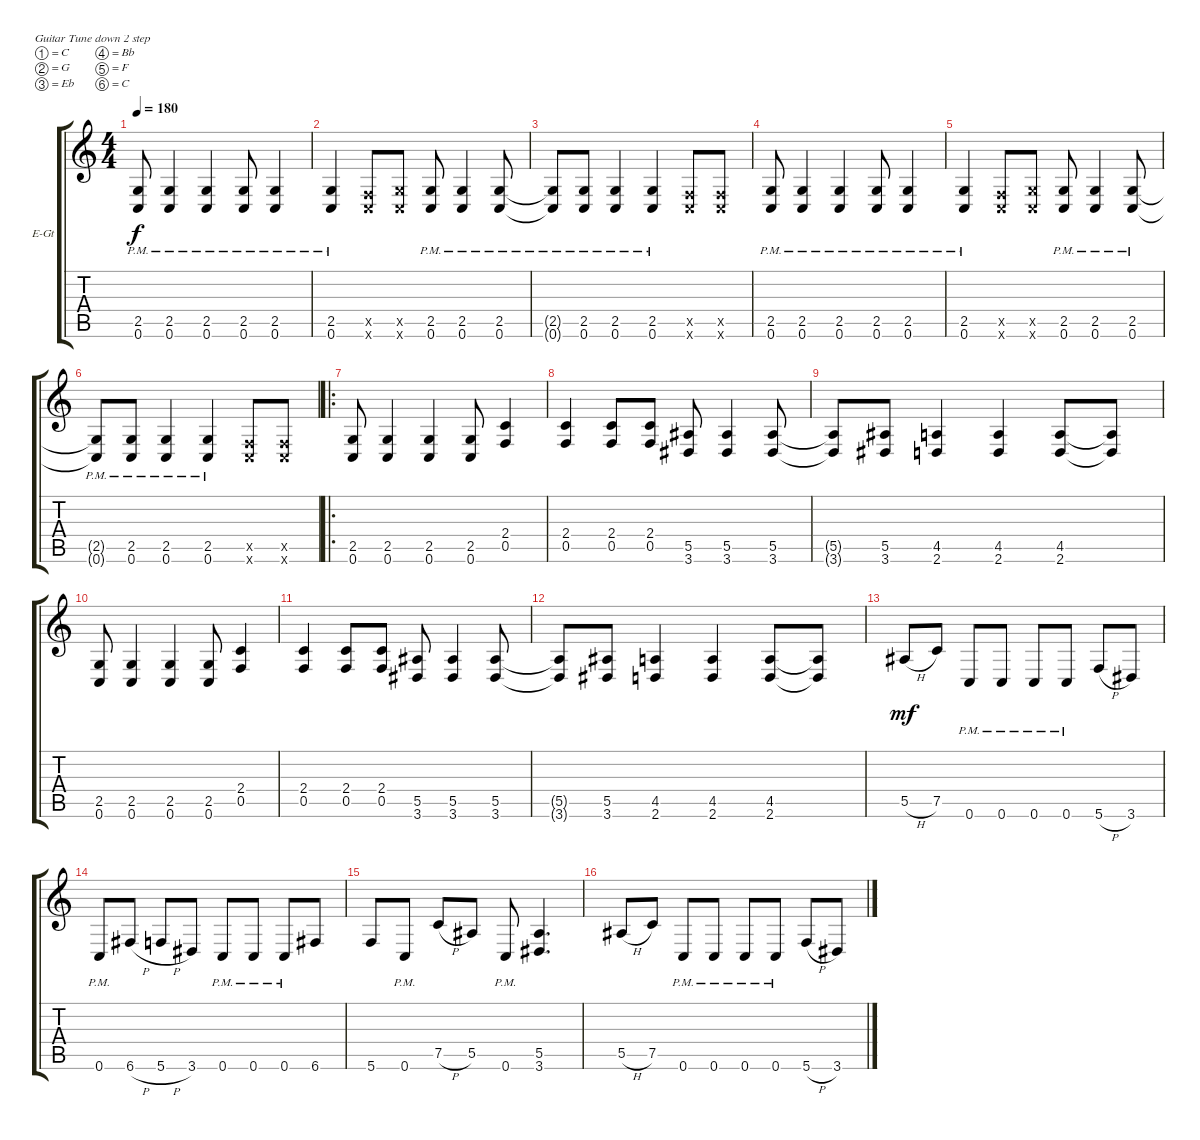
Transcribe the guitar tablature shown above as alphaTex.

\defaultSystemsLayout 4
\bracketExtendMode groupsimilarinstruments
\firstSystemTrackNameOrientation horizontal
\otherSystemsTrackNameOrientation horizontal
\track ("Rhythm" "E-Gt") {instrument distortionguitar}
\staff {score tabs}
\tuning (C4 G3 Eb3 Bb2 F2 C2)
\ts (4 4)
\tempo 180
\clef g2
\scale
0.333333
\ks c
(0.6{pm} 2.5{pm}).8{dy f} (2.5{pm} 0.6{pm}).4 (0.6{pm} 2.5{pm}).4 (0.6{pm} 2.5{pm}).8 (2.5{pm} 0.6{pm}).4 |
\scale
0.333333 (0.6{pm} 2.5{pm}).4 (0.6{x} 0.5{x}).8 (0.6{x} 2.5{x}).8 (0.6{pm} 2.5{pm}).8 (2.5{pm} 0.6{pm}).4 (0.6{pm} 2.5{pm}).8 |
\scale
0.333333 (2.5{pm t} 0.6{pm t}).8 (0.6{pm} 2.5{pm}).8 (0.6{pm} 2.5{pm}).4 (0.6{pm} 2.5{pm}).4 (0.5{x} 0.6{x}).8 (0.6{x} 0.5{x}).8 |
\scale
0.333333 (0.6{pm} 2.5{pm}).8 (2.5{pm} 0.6{pm}).4 (0.6{pm} 2.5{pm}).4 (0.6{pm} 2.5{pm}).8 (2.5{pm} 0.6{pm}).4 |
\scale
0.333333 (0.6{pm} 2.5{pm}).4 (0.6{x} 0.5{x}).8 (0.6{x} 2.5{x}).8 (0.6{pm} 2.5{pm}).8 (2.5{pm} 0.6{pm}).4 (0.6{pm} 2.5{pm}).8 |
\scale
0.333333 (2.5{pm t} 0.6{pm t}).8 (0.6{pm} 2.5{pm}).8 (0.6{pm} 2.5{pm}).4 (0.6{pm} 2.5{pm}).4 (0.5{x} 0.6{x}).8 (0.6{x} 0.5{x}).8 |
\ro
(0.6 2.5).8 (2.5 0.6).4 (0.6 2.5).4 (0.6 2.5).8 (0.5 2.4).4 |
(0.5 2.4).4 (0.5 2.4).8 (0.5 2.4).8 (3.6 5.5).8 (5.5 3.6).4 (3.6 5.5).8 |
(5.5{t} 3.6{t}).8 (3.6 5.5).8 (2.6 4.5).4 (2.6 4.5).4 (4.5 2.6).8 (2.6{t} 4.5{t}).8 |
(0.6 2.5).8 (2.5 0.6).4 (0.6 2.5).4 (0.6 2.5).8 (0.5 2.4).4 |
(0.5 2.4).4 (0.5 2.4).8 (0.5 2.4).8 (3.6 5.5).8 (5.5 3.6).4 (3.6 5.5).8 |
(5.5{t} 3.6{t}).8 (3.6 5.5).8 (2.6 4.5).4 (2.6 4.5).4 (4.5 2.6).8 (2.6{t} 4.5{t}).8 |
5.5{h}.8{dy mf} 7.5.8 0.6{pm}.8 0.6{pm}.8 0.6{pm}.8 0.6{pm}.8 5.6{h}.8 3.6.8 |
0.6{pm}.8 6.6{h}.8 5.6{h}.8 3.6.8 0.6{pm}.8 0.6{pm}.8 0.6{pm}.8 6.6.8 |
5.6.8 0.6{pm}.8 7.5{h}.8 5.5.8 0.6{pm}.8 (3.6 5.5).4{d} |
5.5{h}.8 7.5.8 0.6{pm}.8 0.6{pm}.8 0.6{pm}.8 0.6{pm}.8 5.6{h}.8 3.6.8
